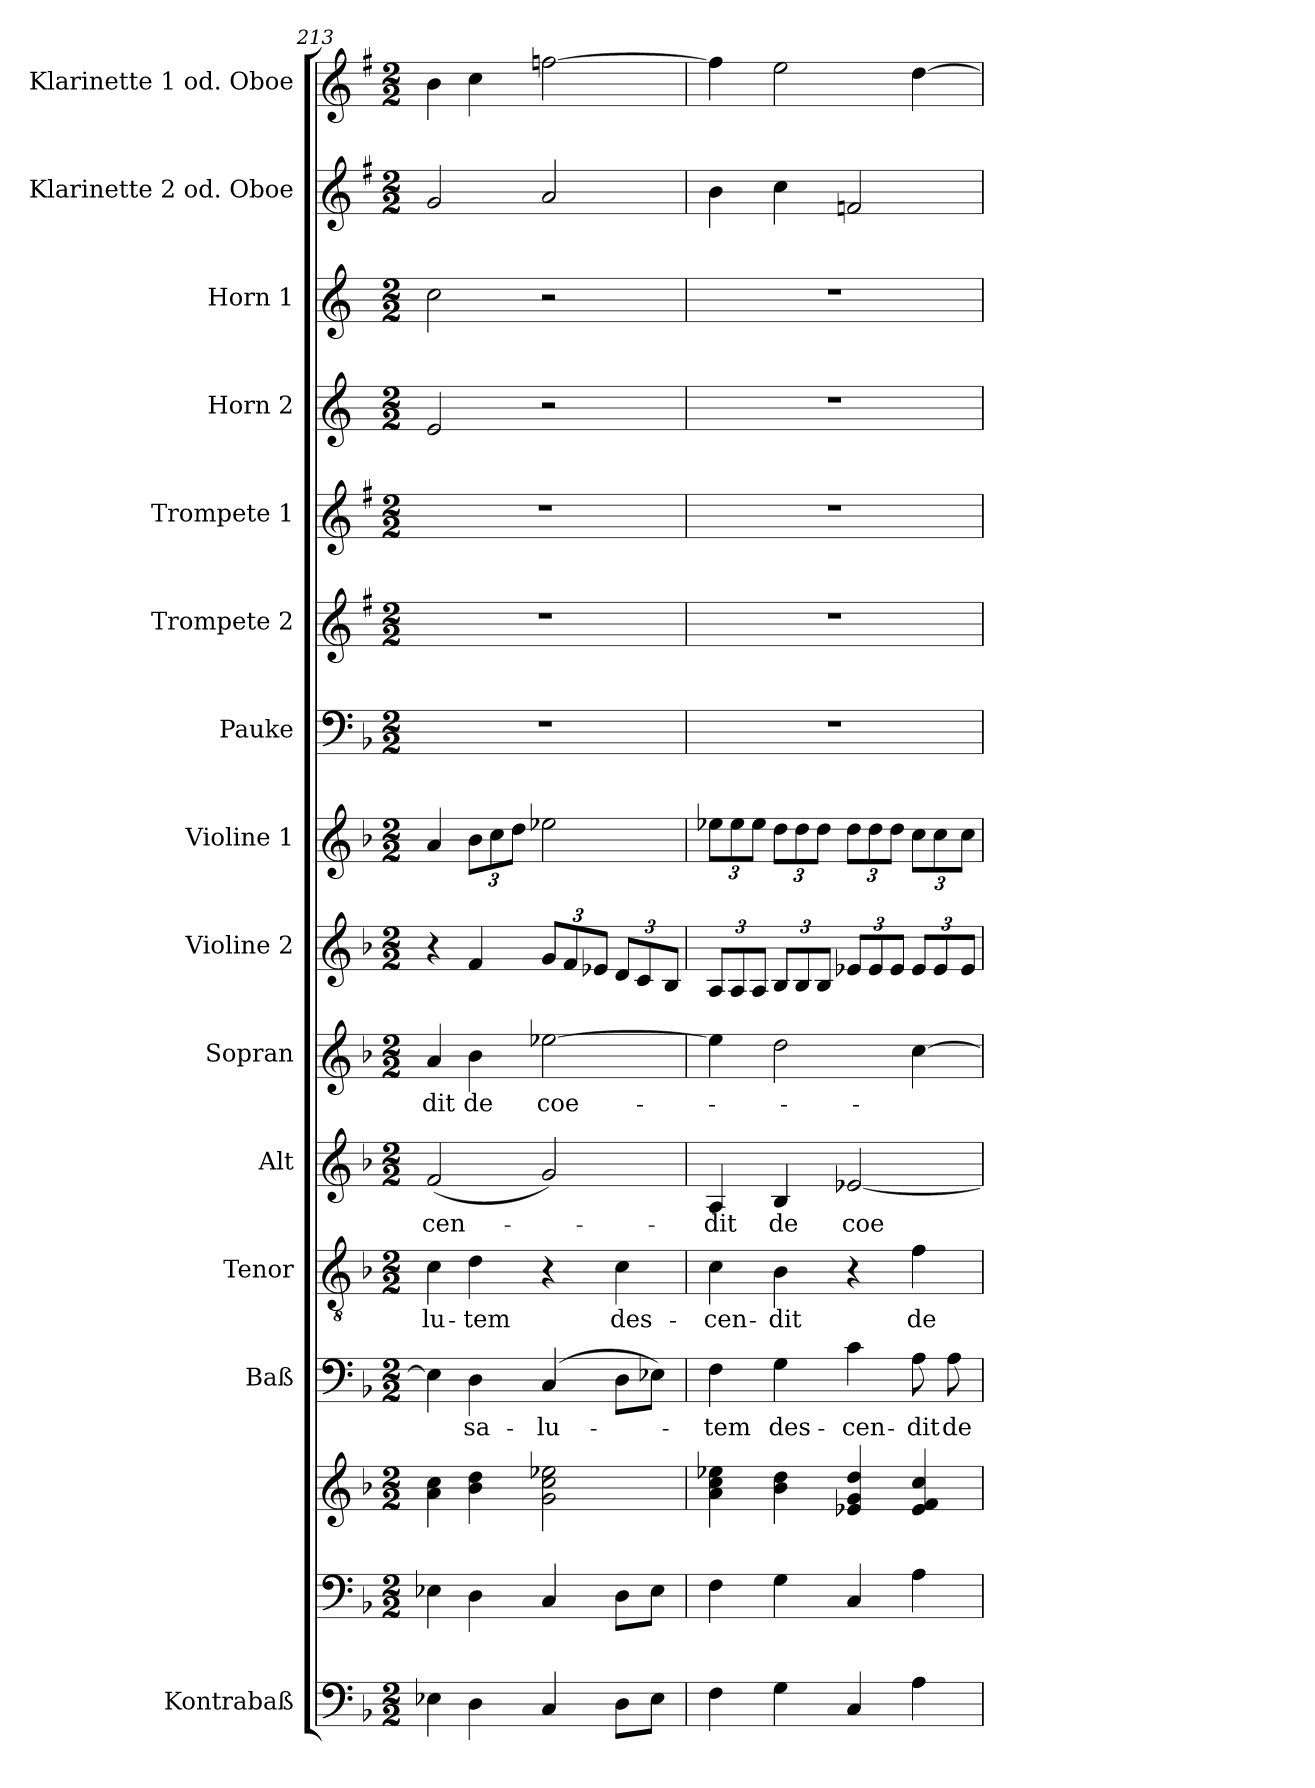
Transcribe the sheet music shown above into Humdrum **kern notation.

**kern	**kern	**kern	**kern	**text	**kern	**text	**kern	**text	**kern	**text	**kern	**kern	**kern	**kern	**kern	**kern	**kern	**kern	**kern
*part15	*part14	*part14	*part13	*part13	*part12	*part12	*part11	*part11	*part10	*part10	*part9	*part8	*part7	*part6	*part5	*part4	*part3	*part2	*part1
*staff16	*staff15	*staff14	*staff13	*staff13	*staff12	*staff12	*staff11	*staff11	*staff10	*staff10	*staff9	*staff8	*staff7	*staff6	*staff5	*staff4	*staff3	*staff2	*staff1
*I"Kontrabaß	*	*	*I"Baß	*	*I"Tenor	*	*I"Alt	*	*I"Sopran	*	*I"Violine 2	*I"Violine 1	*I"Pauke	*I"Trompete 2	*I"Trompete 1	*I"Horn 2	*I"Horn 1	*I"Klarinette 2 od. Oboe	*I"Klarinette 1 od. Oboe
*	*	*	*	*	*	*	*	*	*	*	*	*	*	*I'Tpt	*I'Tpt	*I'Hn	*I'Hn	*	*
*clefF4	*clefF4	*clefG2	*clefF4	*	*clefGv2	*	*clefG2	*	*clefG2	*	*clefG2	*clefG2	*clefF4	*clefG2	*clefG2	*clefG2	*clefG2	*clefG2	*clefG2
*ITrd7c12	*	*	*	*	*	*	*	*	*	*	*	*	*	*ITrd1c2	*ITrd1c2	*ITrd4c7	*ITrd4c7	*ITrd1c2	*ITrd1c2
*k[b-]	*k[b-]	*k[b-]	*k[b-]	*	*k[b-]	*	*k[b-]	*	*k[b-]	*	*k[b-]	*k[b-]	*k[b-]	*k[b-]	*k[b-]	*k[b-]	*k[b-]	*k[b-]	*k[b-]
*F:	*F:	*F:	*F:	*	*F:	*	*F:	*	*F:	*	*F:	*F:	*F:	*F:	*F:	*F:	*F:	*F:	*F:
*M2/2	*M2/2	*M2/2	*M2/2	*	*M2/2	*	*M2/2	*	*M2/2	*	*M2/2	*M2/2	*M2/2	*M2/2	*M2/2	*M2/2	*M2/2	*M2/2	*M2/2
=213	=213	=213	=213	=213	=213	=213	=213	=213	=213	=213	=213	=213	=213	=213	=213	=213	=213	=213	=213
!	!	!	!	!	!	!LO:LY:b	!	!LO:LY:b	!	!LO:LY:b	!	!	!	!	!	!	!	!	!
4EE-X\	4E-X\	4a\ 4cc\	4E-\]	.	4c\	-lu-	(<2f/	-cen-	4a/	-dit	4r	4a/	1r	1r	1r	2A/	2f\	2f/	4a\
!	!	!	!	!LO:LY:b	!	!LO:LY:b	!	!	!	!LO:LY:b	!	!	!	!	!	!	!	!	!
*	*	*	*	*	*	*	*	*	*	*	*	*Xbrackettup	*	*	*	*	*	*	*
4DD\	4D\	4b-\ 4dd\	4D\	sa-	4d\	-tem	.	.	4b-\	de	4f/	12b-\L	.	.	.	.	.	.	4b-\
.	.	.	.	.	.	.	.	.	.	.	.	12cc\	.	.	.	.	.	.	.
.	.	.	.	.	.	.	.	.	.	.	.	12dd\J	.	.	.	.	.	.	.
!	!	!	!	!LO:LY:b	!	!	!	!	!	!LO:LY:b	!	!	!	!	!	!	!	!	!
*	*	*	*	*	*	*	*	*	*	*	*Xbrackettup	*	*	*	*	*	*	*	*
4CC/	4C/	2g\ 2cc\ 2ee-X\	(4C/	-lu-	4r	.	2g/)	.	[2ee-X\	coe-	12g/L	2ee-X\	.	.	.	2r	2r	2g/	[2ee-X\
.	.	.	.	.	.	.	.	.	.	.	12f/	.	.	.	.	.	.	.	.
.	.	.	.	.	.	.	.	.	.	.	12e-X/J	.	.	.	.	.	.	.	.
!	!	!	!	!	!	!LO:LY:b	!	!	!	!	!	!	!	!	!	!	!	!	!
8DD\L	8D\L	.	8D\L	.	4c\	des-	.	.	.	.	12d/L	.	.	.	.	.	.	.	.
.	.	.	.	.	.	.	.	.	.	.	12c/	.	.	.	.	.	.	.	.
8EE-\J	8E-\J	.	8E-X\J)	.	.	.	.	.	.	.	.	.	.	.	.	.	.	.	.
.	.	.	.	.	.	.	.	.	.	.	12B-/J	.	.	.	.	.	.	.	.
=214	=214	=214	=214	=214	=214	=214	=214	=214	=214	=214	=214	=214	=214	=214	=214	=214	=214	=214	=214
!	!	!	!	!LO:LY:b	!	!LO:LY:b	!	!LO:LY:b	!	!	!	!	!	!	!	!	!	!	!
4FF\	4F\	4a\ 4cc\ 4ee-X\	4F\	-tem	4c\	-cen-	4A/	-dit	4ee-\]	.	12A/L	12ee-X\L	1r	1r	1r	1r	1r	4a\	4ee-\]
.	.	.	.	.	.	.	.	.	.	.	12A/	12ee-\	.	.	.	.	.	.	.
.	.	.	.	.	.	.	.	.	.	.	12A/J	12ee-\J	.	.	.	.	.	.	.
!	!	!	!	!LO:LY:b	!	!LO:LY:b	!	!LO:LY:b	!	!	!	!	!	!	!	!	!	!	!
4GG\	4G\	4b-\ 4dd\	4G\	des-	4B-\	-dit	4B-/	de	2dd\	.	12B-/L	12dd\L	.	.	.	.	.	4b-\	2dd\
.	.	.	.	.	.	.	.	.	.	.	12B-/	12dd\	.	.	.	.	.	.	.
.	.	.	.	.	.	.	.	.	.	.	12B-/J	12dd\J	.	.	.	.	.	.	.
!	!	!	!	!LO:LY:b	!	!	!	!LO:LY:b	!	!	!	!	!	!	!	!	!	!	!
4CC/	4C/	4e-X/ 4g/ 4dd/	4c\	-cen-	4r	.	[2e-X/	coe-	.	.	12e-X/L	12dd\L	.	.	.	.	.	2e-X/	.
.	.	.	.	.	.	.	.	.	.	.	12e-/	12dd\	.	.	.	.	.	.	.
.	.	.	.	.	.	.	.	.	.	.	12e-/J	12dd\J	.	.	.	.	.	.	.
!	!	!	!	!LO:LY:b	!	!LO:LY:b	!	!	!	!	!	!	!	!	!	!	!	!	!
4AA\	4A\	4e-/ 4f/ 4cc/	8A\	-dit	4f\	de	.	.	[4cc\	.	12e-/L	12cc\L	.	.	.	.	.	.	[4cc\
.	.	.	.	.	.	.	.	.	.	.	12e-/	12cc\	.	.	.	.	.	.	.
!	!	!	!	!LO:LY:b	!	!	!	!	!	!	!	!	!	!	!	!	!	!	!
.	.	.	8A\	de	.	.	.	.	.	.	.	.	.	.	.	.	.	.	.
.	.	.	.	.	.	.	.	.	.	.	12e-/J	12cc\J	.	.	.	.	.	.	.
=	=	=	=	=	=	=	=	=	=	=	=	=	=	=	=	=	=	=	=
*-	*-	*-	*-	*-	*-	*-	*-	*-	*-	*-	*-	*-	*-	*-	*-	*-	*-	*-	*-
